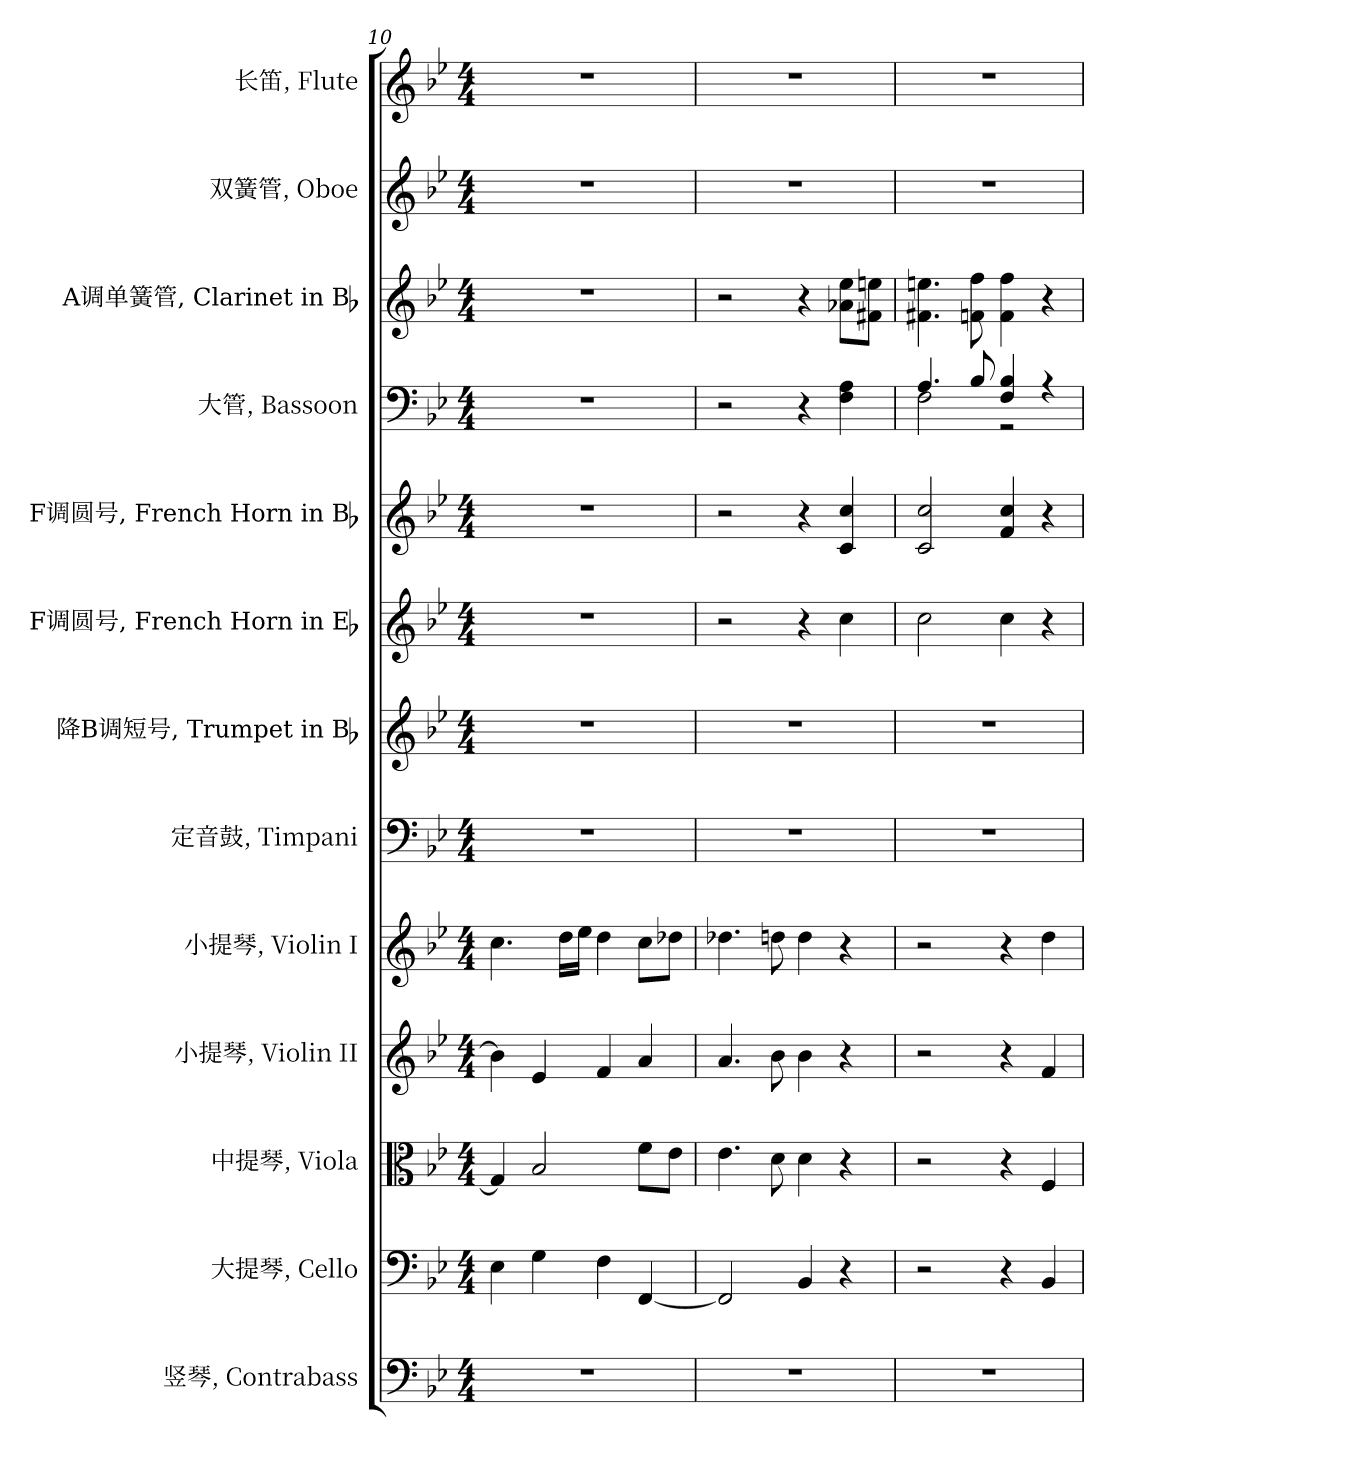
**kern	**kern	**kern	**kern	**kern	**kern	**kern	**kern	**kern	**kern	**kern	**kern	**kern
*part13	*part12	*part11	*part10	*part9	*part8	*part7	*part6	*part5	*part4	*part3	*part2	*part1
*staff13	*staff12	*staff11	*staff10	*staff9	*staff8	*staff7	*staff6	*staff5	*staff4	*staff3	*staff2	*staff1
*I"竖琴, Contrabass	*I"大提琴, Cello	*I"中提琴, Viola	*I"小提琴, Violin II	*I"小提琴, Violin I	*I"定音鼓, Timpani	*I"降B调短号, Trumpet in B-flat	*I"F调圆号, French Horn in E-flat	*I"F调圆号, French Horn in B-flat	*I"大管, Bassoon	*I"A调单簧管, Clarinet in B-flat	*I"双簧管, Oboe	*I"长笛, Flute
*	*	*I'Vla.	*I'Vln.	*I'Vln.	*I'Timp.	*	*I'F Hn.	*I'F Hn.	*I'Bsn.	*I'A Cl.	*I'Ob.	*I'Fl.
!!LO:PB:g=z
*clefF4	*clefF4	*clefC3	*clefG2	*clefG2	*clefF4	*clefG2	*clefG2	*clefG2	*clefF4	*clefG2	*clefG2	*clefG2
*	*	*	*	*	*	*ITrd1c2	*ITrd4c7	*ITrd4c7	*	*ITrd2c3	*	*
*k[b-e-]	*k[b-e-]	*k[b-e-]	*k[b-e-]	*k[b-e-]	*k[b-e-]	*k[b-e-a-d-]	*k[b-e-a-]	*k[b-e-a-]	*k[b-e-]	*k[f#]	*k[b-e-]	*k[b-e-]
*M4/4	*M4/4	*M4/4	*M4/4	*M4/4	*M4/4	*M4/4	*M4/4	*M4/4	*M4/4	*M4/4	*M4/4	*M4/4
=10	=10	=10	=10	=10	=10	=10	=10	=10	=10	=10	=10	=10
1r	4E-\	4G/]	4b-\]	4.cc\	1r	1r	1r	1r	1r	1r	1r	1r
.	4G\	2B-/	4e-/	.	.	.	.	.	.	.	.	.
.	.	.	.	16dd\LL	.	.	.	.	.	.	.	.
.	.	.	.	16ee-\JJ	.	.	.	.	.	.	.	.
.	4F\	.	4f/	4dd\	.	.	.	.	.	.	.	.
.	[4FF/	8f\L	4a/	8cc\L	.	.	.	.	.	.	.	.
.	.	8e-\J	.	8dd-X\J	.	.	.	.	.	.	.	.
=11	=11	=11	=11	=11	=11	=11	=11	=11	=11	=11	=11	=11
1r	2FF/]	4.e-\	4.a/	4.dd-X\	1r	1r	2r	2r	2r	2r	1r	1r
.	.	8d\	8b-\	8ddn\	.	.	.	.	.	.	.	.
.	4BB-/	4d\	4b-\	4dd\	.	.	4r	4r	4r	4r	.	.
.	4r	4r	4r	4r	.	.	4f\	4F/ 4f/	4F\ 4A\	8fn\ 8cc\L	.	.
.	.	.	.	.	.	.	.	.	.	8d#X\ 8cc#X\J	.	.
=12	=12	=12	=12	=12	=12	=12	=12	=12	=12	=12	=12	=12
*	*	*	*	*	*	*	*	*	*^	*	*	*
1r	2r	2r	2r	2r	1r	1r	2f\	2F/ 2f/	4.A/	2F\	4.d#X\ 4.cc#X\	1r	1r
.	.	.	.	.	.	.	.	.	8B-/	.	8dn\ 8dd\	.	.
.	4r	4r	4r	4r	.	.	4f\	4B-/ 4f/	4F/ 4B-/	2r	4d\ 4dd\	.	.
.	4BB-/	4F/	4f/	4dd\	.	.	4r	4r	4r	.	4r	.	.
*	*	*	*	*	*	*	*	*	*v	*v	*	*	*
=	=	=	=	=	=	=	=	=	=	=	=	=
*-	*-	*-	*-	*-	*-	*-	*-	*-	*-	*-	*-	*-
